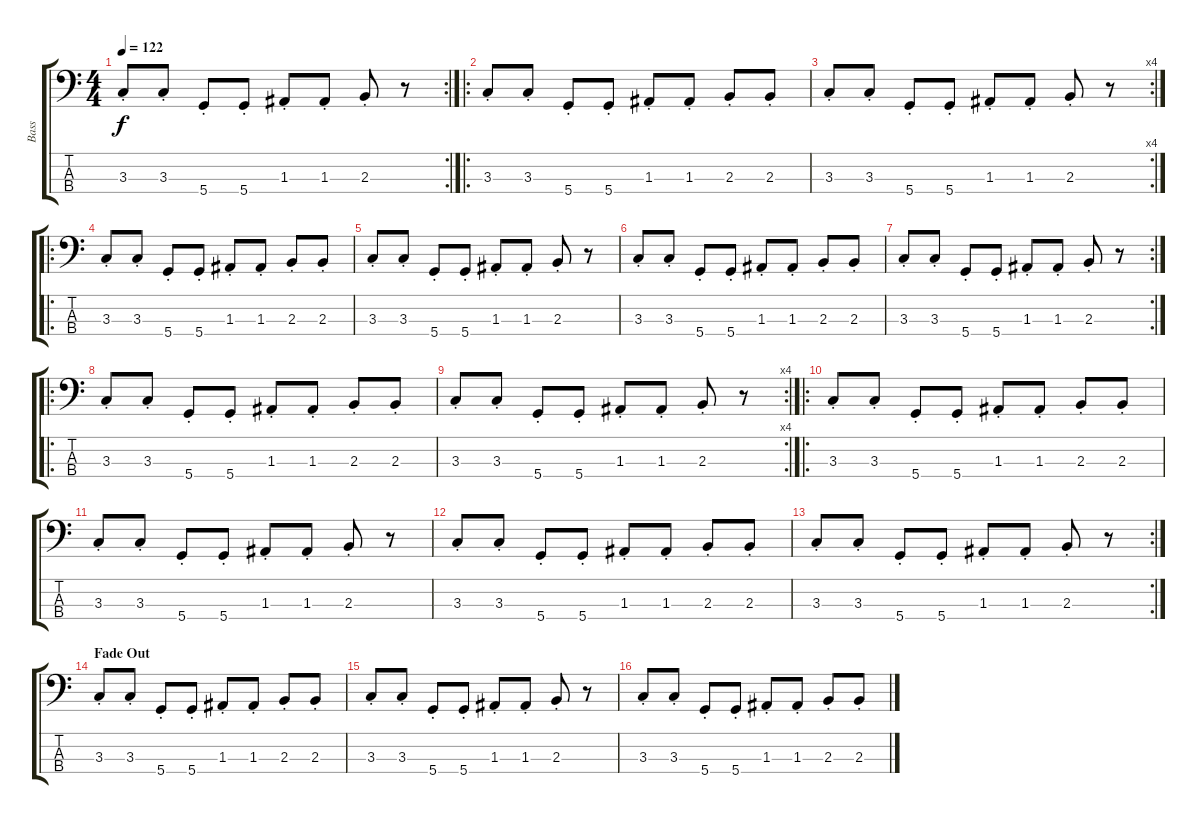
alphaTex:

\track ("Bass" "Bass") {instrument synthbass2}
\staff {score tabs}
\tuning (G2 D2 A1 D1) {hide}
\rc 2
\ts (4 4)
\tempo 122
\clef f4
\ks c
3.3{st}.8{dy f} 3.3{st}.8 5.4{st}.8 5.4{st}.8 1.3{st}.8 1.3{st}.8 2.3{st}.8 r.8 |
\ro
3.3{st}.8 3.3{st}.8 5.4{st}.8 5.4{st}.8 1.3{st}.8 1.3{st}.8 2.3{st}.8 2.3{st}.8 |
\rc 4
3.3{st}.8 3.3{st}.8 5.4{st}.8 5.4{st}.8 1.3{st}.8 1.3{st}.8 2.3{st}.8 r.8 |
\ro
3.3{st}.8 3.3{st}.8 5.4{st}.8 5.4{st}.8 1.3{st}.8 1.3{st}.8 2.3{st}.8 2.3{st}.8 |
3.3{st}.8 3.3{st}.8 5.4{st}.8 5.4{st}.8 1.3{st}.8 1.3{st}.8 2.3{st}.8 r.8 |
3.3{st}.8 3.3{st}.8 5.4{st}.8 5.4{st}.8 1.3{st}.8 1.3{st}.8 2.3{st}.8 2.3{st}.8 |
\rc 2
3.3{st}.8 3.3{st}.8 5.4{st}.8 5.4{st}.8 1.3{st}.8 1.3{st}.8 2.3{st}.8 r.8 |
\ro
3.3{st}.8 3.3{st}.8 5.4{st}.8 5.4{st}.8 1.3{st}.8 1.3{st}.8 2.3{st}.8 2.3{st}.8 |
\rc 4
3.3{st}.8 3.3{st}.8 5.4{st}.8 5.4{st}.8 1.3{st}.8 1.3{st}.8 2.3{st}.8 r.8 |
\ro
3.3{st}.8 3.3{st}.8 5.4{st}.8 5.4{st}.8 1.3{st}.8 1.3{st}.8 2.3{st}.8 2.3{st}.8 |
3.3{st}.8 3.3{st}.8 5.4{st}.8 5.4{st}.8 1.3{st}.8 1.3{st}.8 2.3{st}.8 r.8 |
3.3{st}.8 3.3{st}.8 5.4{st}.8 5.4{st}.8 1.3{st}.8 1.3{st}.8 2.3{st}.8 2.3{st}.8 |
\rc 2
3.3{st}.8 3.3{st}.8 5.4{st}.8 5.4{st}.8 1.3{st}.8 1.3{st}.8 2.3{st}.8 r.8 |
\section ("" "Fade Out")
3.3{st}.8 3.3{st}.8 5.4{st}.8 5.4{st}.8 1.3{st}.8 1.3{st}.8 2.3{st}.8 2.3{st}.8 |
3.3{st}.8 3.3{st}.8 5.4{st}.8 5.4{st}.8 1.3{st}.8 1.3{st}.8 2.3{st}.8 r.8 |
3.3{st}.8 3.3{st}.8 5.4{st}.8 5.4{st}.8 1.3{st}.8 1.3{st}.8 2.3{st}.8 2.3{st}.8
